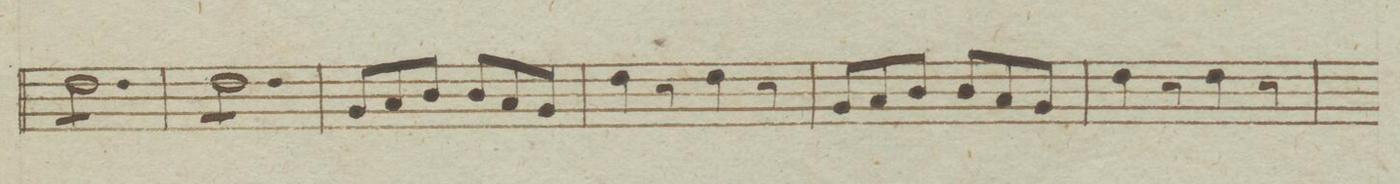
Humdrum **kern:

**kern
*I"Violon e Violoncello
*clefF4
*k[b-e-]
*met(c)
*M6/8
*tremolo
8F\L
8F\
8F\
8F\
8F\
8F\J
=210
8F\L
8F\
8F\
8F\
8F\
8F\J
*Xtremolo
=211
8BB-/L
8C/
8D/J
8D/L
8C/
8BB-/J
=212
4F\
8r
4F\
8r
=213
8BB-/L
8C/
8D/J
8D/L
8C/
8BB-/J
=214
4F\
8r
4F\
8r
=215
*-
